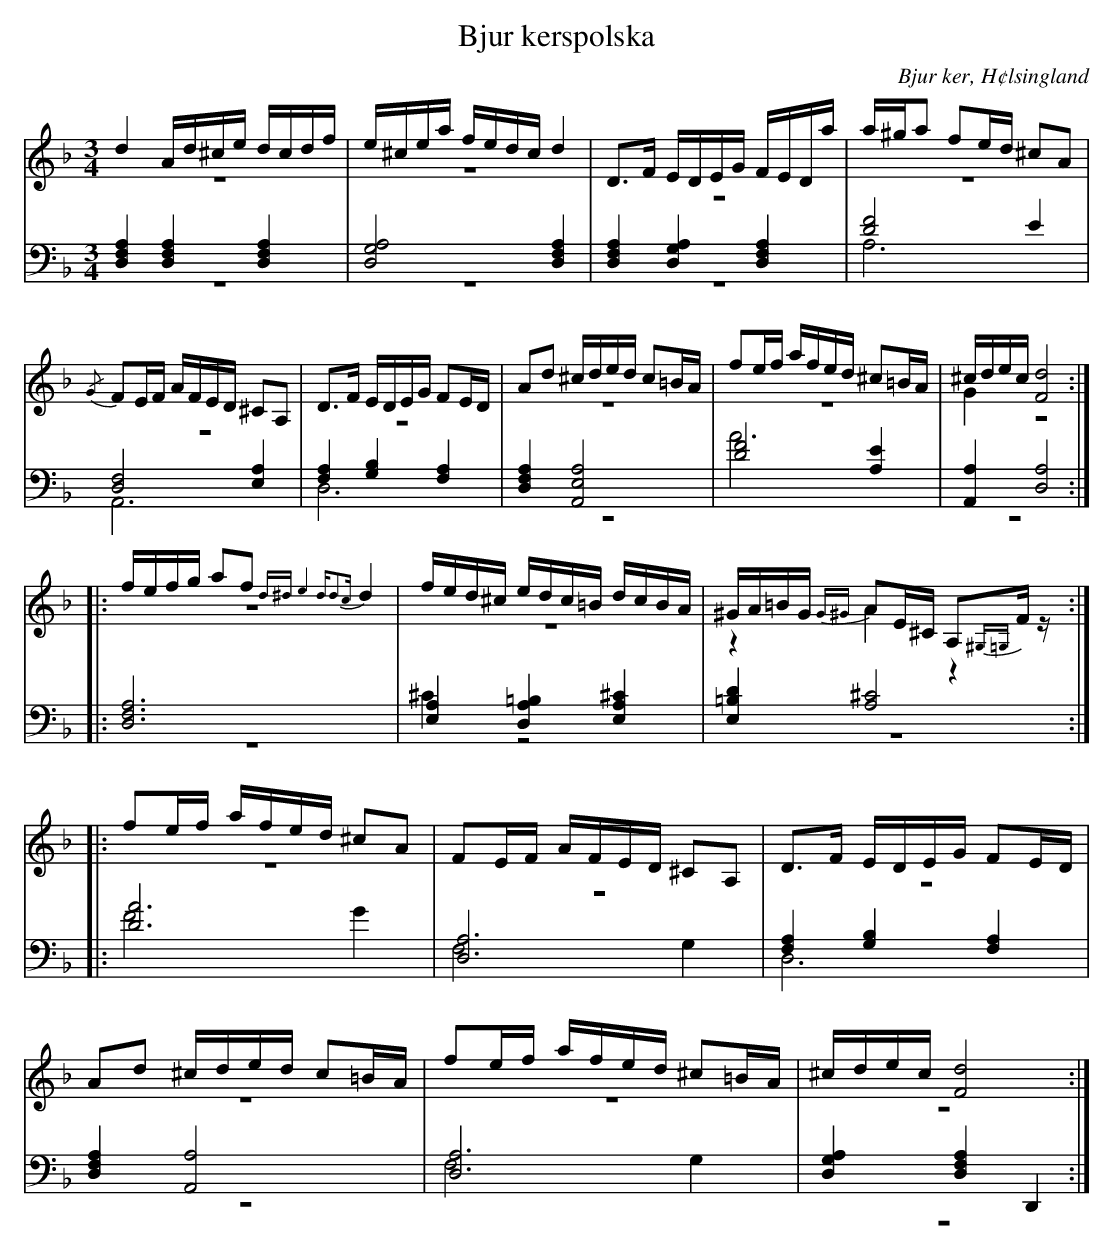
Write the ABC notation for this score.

X:1
T: Bjur kerspolska
O: Bjur ker, H¢lsingland
M: 3/4
L: 1/16
K: Dm
V:1
V:2 merge
V:3
V:4 merge
V:1
d4 Ad^ce dcdf |e^cea fedc d4|D2>F2 EDEG FEDa|a^ga2 f2ed ^c2A2|
{/G}F2EF AFED ^C2A,2|D2>F2 EDEG F2ED|A2d2 ^cded c2=BA|f2ef afed ^c2=BA|^cdec [F8d8]:|
|:fefg a2f2 {d^de4d^=d2c}d4 |fed^c edc=B dcBA|^GA=BG {G^G}A2E^C A,2{^G,=G,}Fz:|
|:f2ef afed ^c2A2|F2EF AFED ^C2A,2|D2>F2 EDEG F2ED|
A2d2 ^cded c2=BA|f2ef afed ^c2=BA|^cdec [F8d8]:|
V:2
z12|z12|z12|z12|
z12|z12|z12|z12|G4 z8:|
|:z12|z12|z4 A4 z4:|
|:z12|z12|z12|
z12|z12|z12:|
V:3 clef=bass
[D,4F,4A,4] [D,4F,4A,4] [D,4F,4A,4]|[D,8G,8A,8] [D,4F,4A,4]|[D,4F,4A,4] [D,4G,4A,4] [D,4F,4A,4]|[D8F8] E4|
[D,8F,8] [E,4A,4]|[F,4A,4] [G,4B,4] [F,4A,4]|[D,4F,4A,4] [A,,8E,8A,8]|[D8F8] [A,4E4]|[A,,4A,4] [D,8A,8]:|
|:[D,12F,12A,12]|[E,4A,4] [A,4=B,4D,4] [E,4A,4^C4]|[E,4=B,4D4] [A,8^C8]:|
|:[D12A12]|[D,12A,12]|[F,4A,4] [G,4B,4] [F,4A,4]|
[D,4F,4A,4] [A,,8A,8]|[D,12A,12]|[D,4G,4A,4] [D,4F,4A,4] D,,4:|
V:4 clef=bass
z12|z12|z12|A,12|
A,,12|D,12|z12|A12|z12:|
|:z12|^C4 z8|z12:|
|:F8 G4|F,8 G,4|D,12|
z12|F,8 G,4|z12:|
